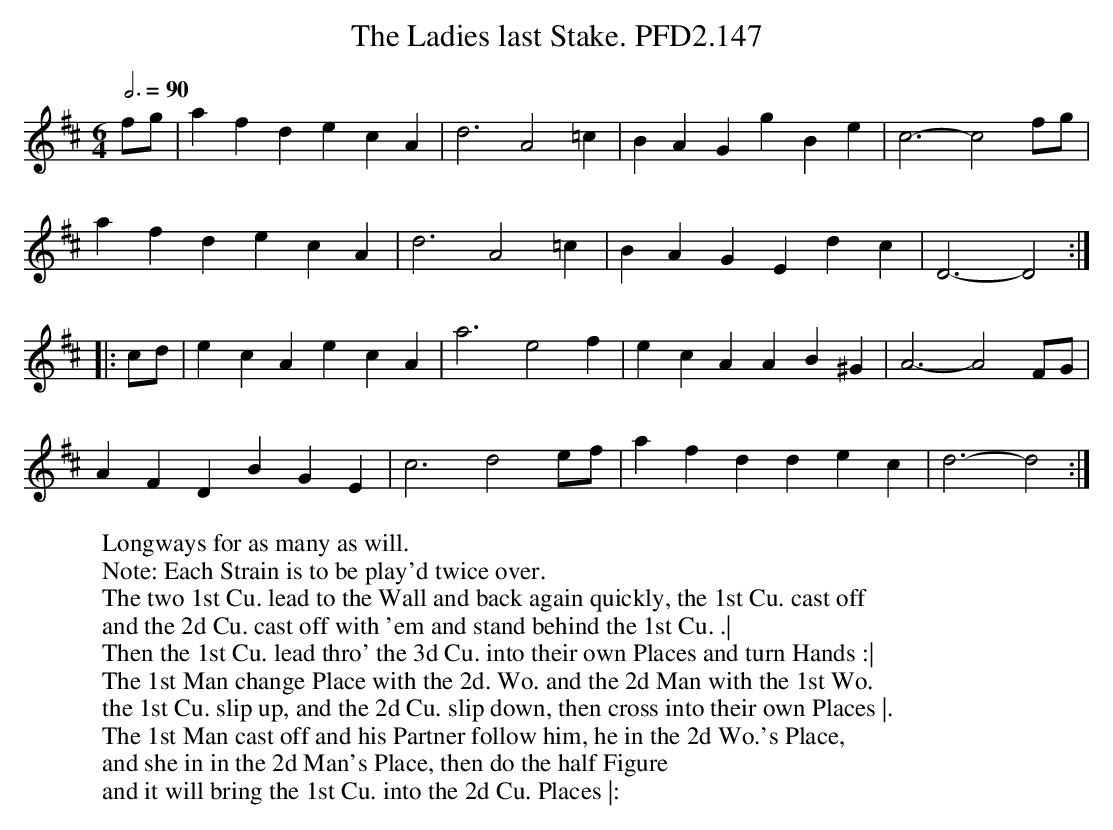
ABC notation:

X:1
T:Ladies last Stake. PFD2.147, The
M:6/4
L:1/4
W:Longways for as many as will.
W:Note: Each Strain is to be play'd twice over.
W:The two 1st Cu. lead to the Wall and back again quickly, the 1st Cu. cast off
W:and the 2d Cu. cast off with 'em and stand behind the 1st Cu. .|
W:Then the 1st Cu. lead thro' the 3d Cu. into their own Places and turn Hands :|
W:The 1st Man change Place with the 2d. Wo. and the 2d Man with the 1st Wo.
W:the 1st Cu. slip up, and the 2d Cu. slip down, then cross into their own Places |.
W:The 1st Man cast off and his Partner follow him, he in the 2d Wo.'s Place,
W:and she in in the 2d Man's Place, then do the half Figure
W:and it will bring the 1st Cu. into the 2d Cu. Places |:
Q:3/4=90
K:D
f/g/ | afd ecA | d3 A2=c | BAG gBe | c3- c2 f/g/ |
afd ecA | d3 A2=c | BAG Edc | D3- D2 :|
|: c/d/ | ecA ecA | a3 e2f | ecA AB^G | A3- A2 F/G/ |
AFD BGE | c3 d2e/f/ | afd dec | d3- d2 :|
